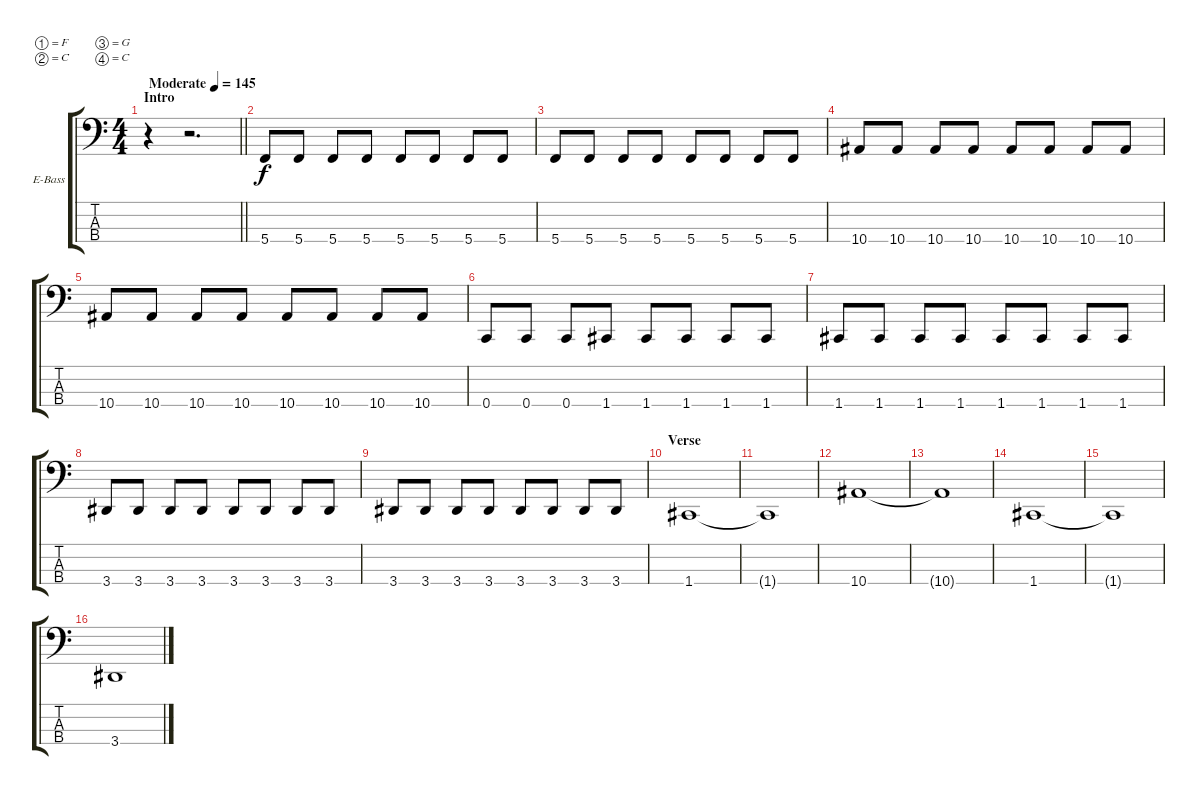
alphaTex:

\bracketExtendMode groupsimilarinstruments
\firstSystemTrackNameOrientation horizontal
\otherSystemsTrackNameOrientation horizontal
\track ("Bass" "E-Bass") {instrument electricbasspick}
\staff {score tabs}
\tuning (F2 C2 G1 C1)
\ts (4 4)
\beaming (8 2 2 2 2)
\section ("" "Intro")
\tempo (145 "Moderate")
\clef f4
\barLineRight lightlight
\ks c
r.4{dy f instrument electricbasspick} r.2{d} |
5.4.8 5.4.8 5.4.8 5.4.8 5.4.8 5.4.8 5.4.8 5.4.8 |
5.4.8 5.4.8 5.4.8 5.4.8 5.4.8 5.4.8 5.4.8 5.4.8 |
10.4.8 10.4.8 10.4.8 10.4.8 10.4.8 10.4.8 10.4.8 10.4.8 |
10.4.8 10.4.8 10.4.8 10.4.8 10.4.8 10.4.8 10.4.8 10.4.8 |
0.4.8 0.4.8 0.4.8 1.4.8 1.4.8 1.4.8 1.4.8 1.4.8 |
1.4.8 1.4.8 1.4.8 1.4.8 1.4.8 1.4.8 1.4.8 1.4.8 |
3.4.8 3.4.8 3.4.8 3.4.8 3.4.8 3.4.8 3.4.8 3.4.8 |
3.4.8 3.4.8 3.4.8 3.4.8 3.4.8 3.4.8 3.4.8 3.4.8 |
\section ("" "Verse")
1.4.1 |
1.4{t}.1 |
10.4.1 |
10.4{t}.1 |
1.4.1 |
1.4{t}.1 |
3.4.1
